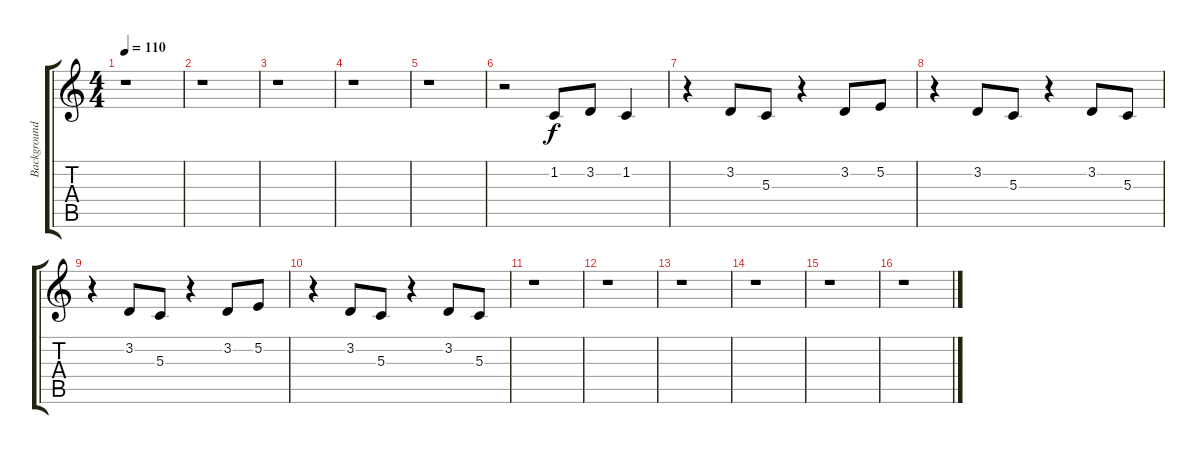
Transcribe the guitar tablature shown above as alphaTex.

\track ("Background Vocals" "Background") {instrument rockorgan}
\staff {score tabs}
\tuning (E4 B3 G3 D3 A2 E2) {hide}
\ts (4 4)
\tempo 110
\clef g2
\ks c
r.1{dy f} |
r.1 |
r.1 |
r.1 |
r.1 |
r.2 1.2.8 3.2.8 1.2.4 |
r.4 3.2.8 5.3.8 r.4 3.2.8 5.2.8 |
r.4 3.2.8 5.3.8 r.4 3.2.8 5.3.8 |
r.4 3.2.8 5.3.8 r.4 3.2.8 5.2.8 |
r.4 3.2.8 5.3.8 r.4 3.2.8 5.3.8 |
r.1 |
r.1 |
r.1 |
r.1 |
r.1 |
r.1
